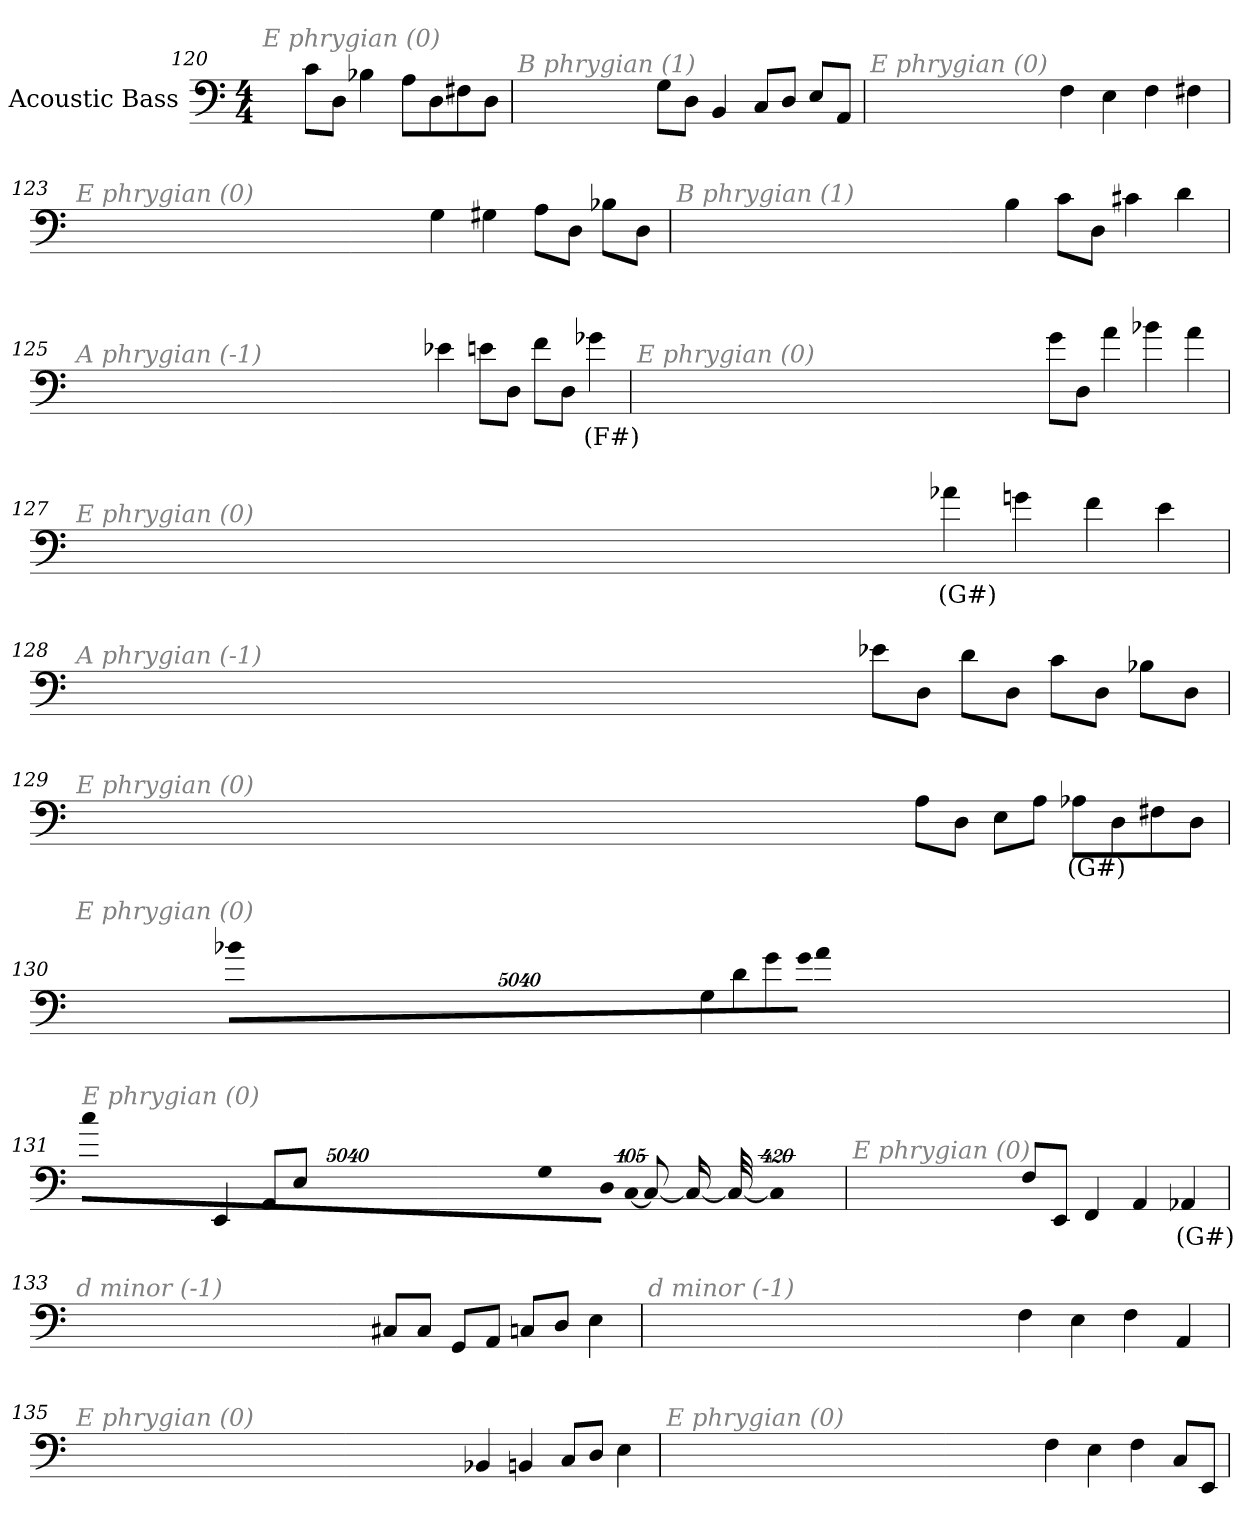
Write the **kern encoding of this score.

**kern	**text
*part1	*part1
*staff1	*staff1
*I"Acoustic Bass	*
*clefF4	*
*ITrd7c12	*
*k[]	*
*C:	*
*M4/4	*
=120	=120
!LO:TX:i:color=#808080:t=E phrygian (0)	!
8CL	.
8DDJ	.
4BB-X	.
8AAL	.
8DD	.
8FF#X	.
8DDJ	.
=121	=121
!LO:TX:i:color=#808080:t=B phrygian (1)	!
8GGL	.
8DDJ	.
4BBB	.
8CCL	.
8DDJ	.
8EEL	.
8AAAJ	.
=122	=122
!LO:TX:i:color=#808080:t=E phrygian (0)	!
4FF	.
4EE	.
4FF	.
4FF#X	.
=123	=123
!LO:TX:i:color=#808080:t=E phrygian (0)	!
4GG	.
4GG#X	.
8AAL	.
8DDJ	.
8BB-XL	.
8DDJ	.
=124	=124
!LO:TX:i:color=#808080:t=B phrygian (1)	!
4BB	.
8CL	.
8DDJ	.
4C#X	.
4D	.
=125	=125
!LO:TX:i:color=#808080:t=A phrygian (-1)	!
4E-X	.
8EnL	.
8DDJ	.
8FL	.
8DDJ	.
4G-Xi	(F#)
=126	=126
!LO:TX:i:color=#808080:t=E phrygian (0)	!
8GL	.
8DDJ	.
4A	.
4B-X	.
4A	.
=127	=127
!LO:TX:i:color=#808080:t=E phrygian (0)	!
4A-Xi	(G#)
4Gn	.
4F	.
4E	.
=128	=128
!LO:TX:i:color=#808080:t=A phrygian (-1)	!
8E-XL	.
8DDJ	.
8DL	.
8DDJ	.
8CL	.
8DDJ	.
8BB-XL	.
8DDJ	.
=129	=129
!LO:TX:i:color=#808080:t=E phrygian (0)	!
8AAL	.
8DDJ	.
8EEL	.
8AAJ	.
8AA-XiL	(G#)
8DD	.
8FF#X	.
8DDJ	.
=130	=130
!LO:TX:i:color=#808080:t=E phrygian (0)	!
4GG	.
4D	.
4G	.
!LO:N:vis=8	!
40320%3347GL	.
!LO:N:vis=8	!
40320%3347A	.
!LO:N:vis=8	!
40320%3347B-XJ	.
=131	=131
!LO:TX:i:color=#808080:t=E phrygian (0)	!
!LO:N:vis=8	!
40320%3347cL	.
!LO:N:vis=8	!
40320%3347GG	.
!LO:N:vis=8	!
40320%3347DDJ	.
!LO:N:vis=1024	!
[13440%13CC	.
8CC_	.
16CC_	.
32CC_	.
!LO:N:vis=1024%31	!
13440%407CC]	.
4EEE	.
8AAAL	.
8EEJ	.
=132	=132
!LO:TX:i:color=#808080:t=E phrygian (0)	!
8FFL	.
8EEEJ	.
4FFF	.
4AAA	.
4AAA-Xi	(G#)
=133	=133
!LO:TX:i:color=#808080:t=d minor (-1)	!
8CC#XL	.
8CC#J	.
8GGGL	.
8AAAJ	.
8CCnL	.
8DDJ	.
4EE	.
=134	=134
!LO:TX:i:color=#808080:t=d minor (-1)	!
4FF	.
4EE	.
4FF	.
4AAA	.
=135	=135
!LO:TX:i:color=#808080:t=E phrygian (0)	!
4BBB-X	.
4BBBn	.
8CCL	.
8DDJ	.
4EE	.
=136	=136
!LO:TX:i:color=#808080:t=E phrygian (0)	!
4FF	.
4EE	.
4FF	.
8CCL	.
8EEEJ	.
=	=
*-	*-
